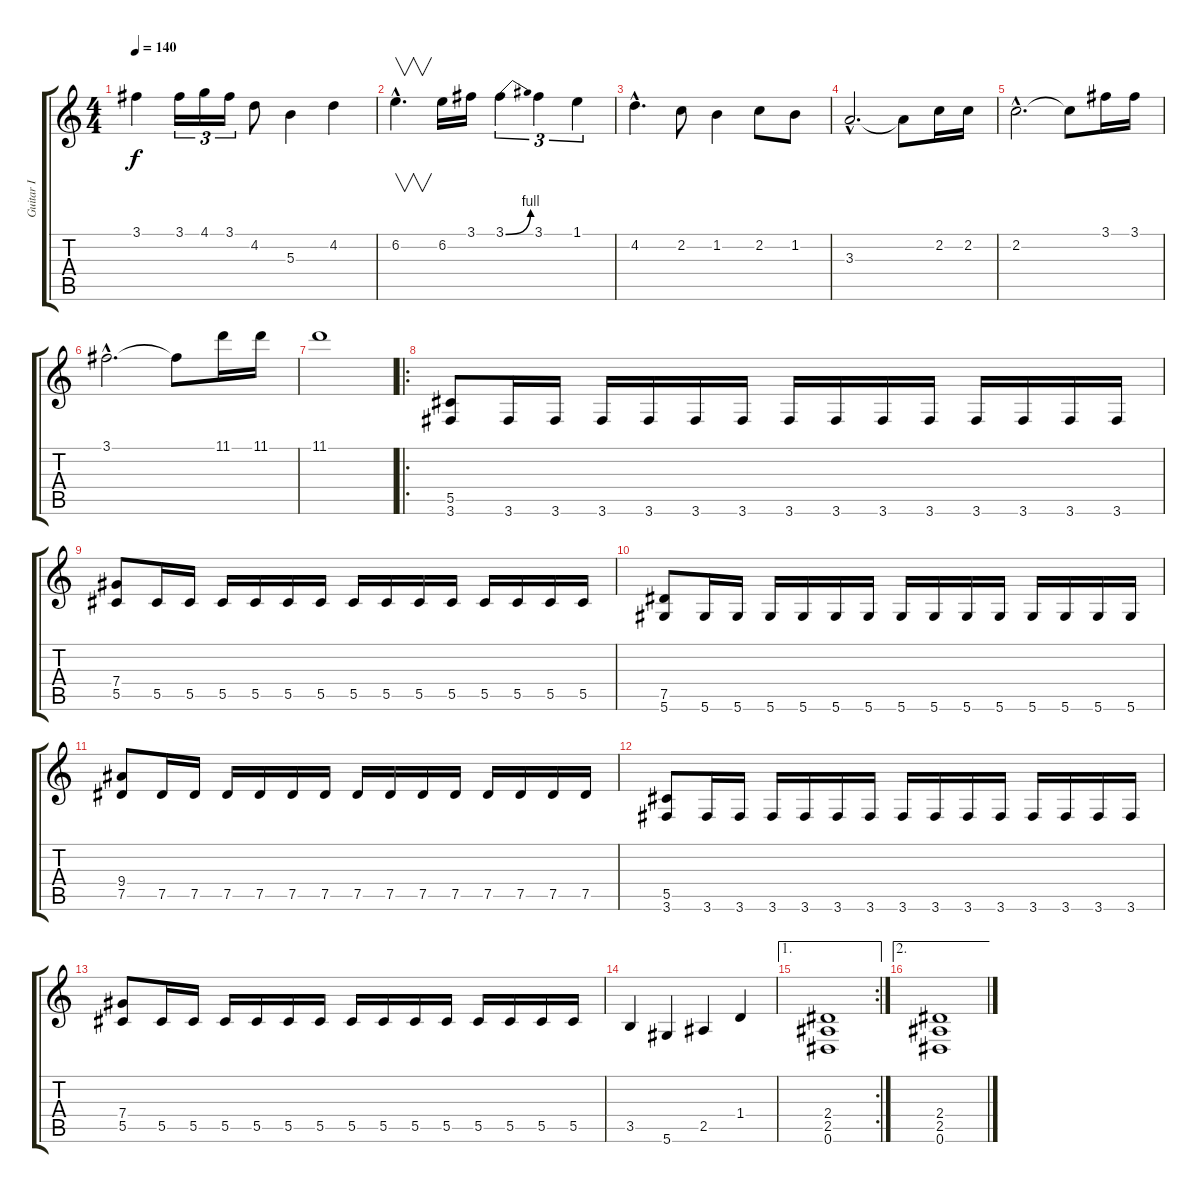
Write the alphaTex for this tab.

\track ("Guitar I" "Guitar I") {instrument distortionguitar}
\staff {score tabs}
\tuning (Eb4 Bb3 Gb3 Db3 Ab2 Eb2) {hide}
\ts (4 4)
\tempo 140
\clef g2
\ks c
3.1.4{dy f} 3.1.16{tu (3 2)} 4.1.16{tu (3 2)} 3.1.16{tu (3 2)} 4.2.8 5.3.4 4.2.4 |
6.2{hac}.4{v d} 6.2.16 3.1.16 3.1{be (bend 0 0 60 4)}.4{tu (3 2)} 3.1.4{tu (3 2)} 1.1.4{tu (3 2)} |
4.2{hac}.4{d} 2.2.8 1.2.4 2.2.8 1.2.8 |
3.3{hac}.2{d} 3.3{t}.8 2.2.16 2.2.16 |
2.2{hac}.2{d} 2.2{t}.8 3.1.16 3.1.16 |
3.1{hac}.2{d} 3.1{t}.8 11.1.16 11.1.16 |
11.1.1 |
\ro
(5.5 3.6).8 3.6.16 3.6.16 3.6.16 3.6.16 3.6.16 3.6.16 3.6.16 3.6.16 3.6.16 3.6.16 3.6.16 3.6.16 3.6.16 3.6.16 |
(7.4 5.5).8 5.5.16 5.5.16 5.5.16 5.5.16 5.5.16 5.5.16 5.5.16 5.5.16 5.5.16 5.5.16 5.5.16 5.5.16 5.5.16 5.5.16 |
(7.5 5.6).8 5.6.16 5.6.16 5.6.16 5.6.16 5.6.16 5.6.16 5.6.16 5.6.16 5.6.16 5.6.16 5.6.16 5.6.16 5.6.16 5.6.16 |
(9.4 7.5).8 7.5.16 7.5.16 7.5.16 7.5.16 7.5.16 7.5.16 7.5.16 7.5.16 7.5.16 7.5.16 7.5.16 7.5.16 7.5.16 7.5.16 |
(5.5 3.6).8 3.6.16 3.6.16 3.6.16 3.6.16 3.6.16 3.6.16 3.6.16 3.6.16 3.6.16 3.6.16 3.6.16 3.6.16 3.6.16 3.6.16 |
(7.4 5.5).8 5.5.16 5.5.16 5.5.16 5.5.16 5.5.16 5.5.16 5.5.16 5.5.16 5.5.16 5.5.16 5.5.16 5.5.16 5.5.16 5.5.16 |
3.5.4 5.6.4 2.5.4 1.4.4 |
\ae 1
\rc 2
(2.4 2.5 0.6).1 |
\ae 2
(2.4 2.5 0.6).1
